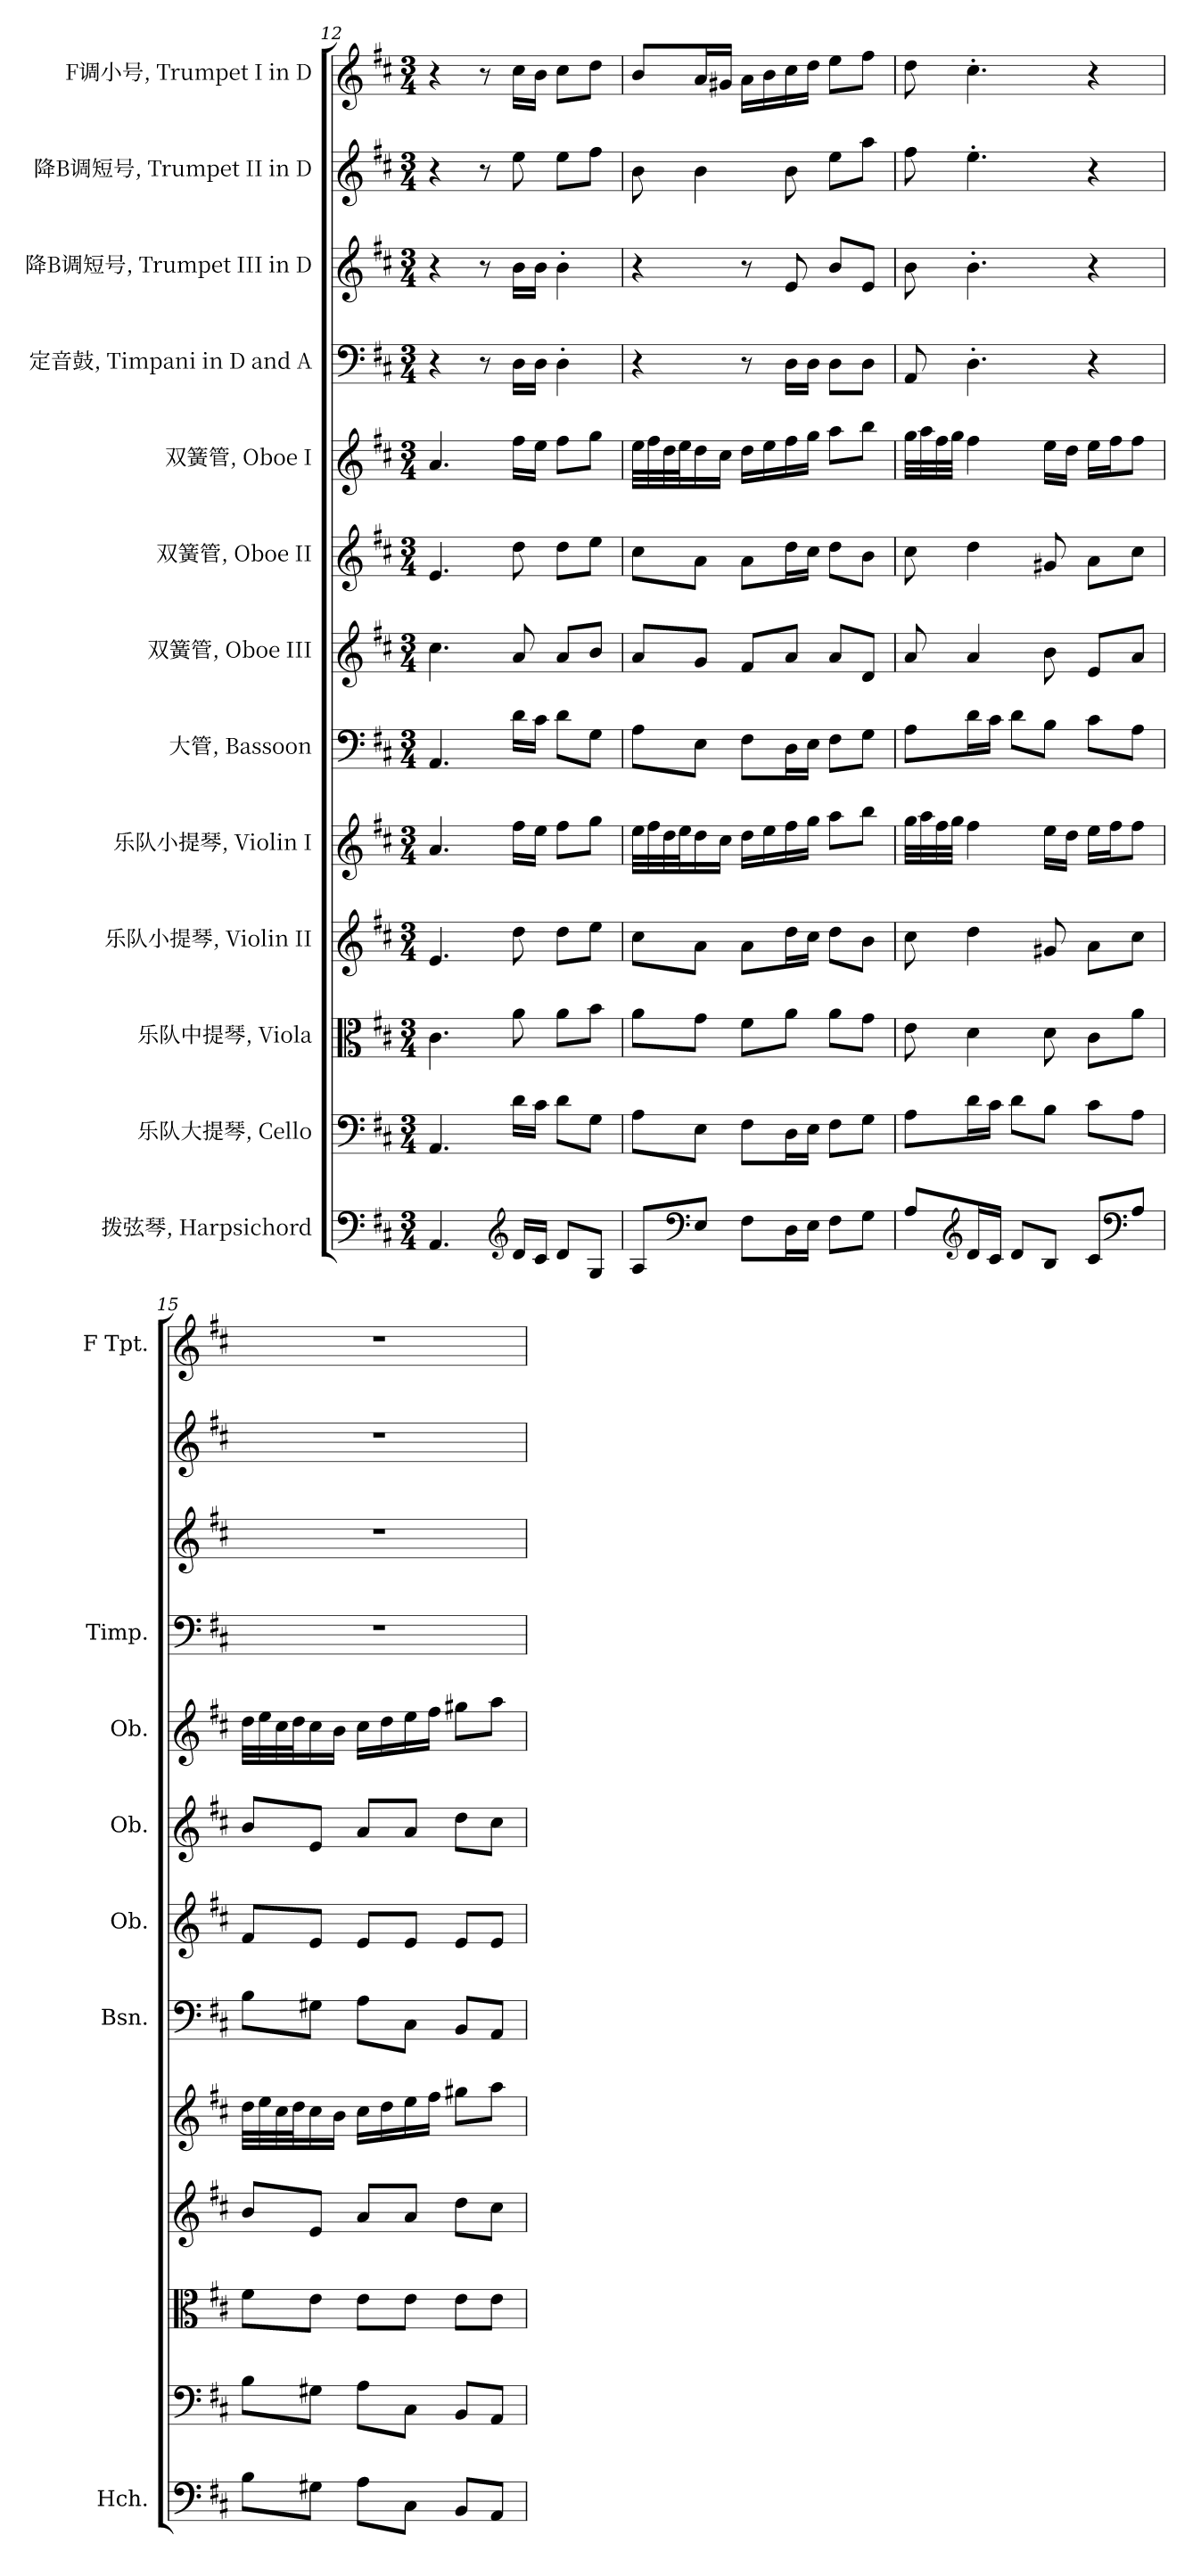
**kern	**kern	**kern	**kern	**kern	**kern	**kern	**kern	**kern	**kern	**kern	**kern	**kern
*part13	*part12	*part11	*part10	*part9	*part8	*part7	*part6	*part5	*part4	*part3	*part2	*part1
*staff13	*staff12	*staff11	*staff10	*staff9	*staff8	*staff7	*staff6	*staff5	*staff4	*staff3	*staff2	*staff1
*I"拨弦琴, Harpsichord	*I"乐队大提琴, Cello	*I"乐队中提琴, Viola	*I"乐队小提琴, Violin II	*I"乐队小提琴, Violin I	*I"大管, Bassoon	*I"双簧管, Oboe III	*I"双簧管, Oboe II	*I"双簧管, Oboe I	*I"定音鼓, Timpani in D and A	*I"降B调短号, Trumpet III in D	*I"降B调短号, Trumpet II in D	*I"F调小号, Trumpet I in D
*I'Hch.	*	*	*	*	*I'Bsn.	*I'Ob.	*I'Ob.	*I'Ob.	*I'Timp.	*	*	*I'F Tpt.
*clefF4	*clefF4	*clefC3	*clefG2	*clefG2	*clefF4	*clefG2	*clefG2	*clefG2	*clefF4	*clefG2	*clefG2	*clefG2
*	*	*	*	*	*	*	*	*	*	*ITrd1c2	*ITrd1c2	*ITrd-3c-5
*k[f#c#]	*k[f#c#]	*k[f#c#]	*k[f#c#]	*k[f#c#]	*k[f#c#]	*k[f#c#]	*k[f#c#]	*k[f#c#]	*k[f#c#]	*k[]	*k[]	*k[f#]
*M3/4	*M3/4	*M3/4	*M3/4	*M3/4	*M3/4	*M3/4	*M3/4	*M3/4	*M3/4	*M3/4	*M3/4	*M3/4
=12	=12	=12	=12	=12	=12	=12	=12	=12	=12	=12	=12	=12
4.AA/	4.AA/	4.c#\	4.e/	4.a/	4.AA/	4.cc#\	4.e/	4.a/	4r	4r	4r	4r
.	.	.	.	.	.	.	.	.	8r	8r	8r	8r
*clefG2	*	*	*	*	*	*	*	*	*	*	*	*
16d/LL	16d\LL	8a\	8dd\	16ff#\LL	16d\LL	8a/	8dd\	16ff#\LL	16D\LL	16a\LL	8dd\	16ff#\LL
16c#/JJ	16c#\JJ	.	.	16ee\JJ	16c#\JJ	.	.	16ee\JJ	16D\JJ	16a\JJ	.	16ee\JJ
8d/L	8d\L	8a\L	8dd\L	8ff#\L	8d\L	8a/L	8dd\L	8ff#\L	4D'\	4a'\	8dd\L	8ff#\L
8G/J	8G\J	8b\J	8ee\J	8gg\J	8G\J	8b/J	8ee\J	8gg\J	.	.	8ee\J	8gg\J
!!LO:PB:g=z
=13	=13	=13	=13	=13	=13	=13	=13	=13	=13	=13	=13	=13
8A/L	8A\L	8a\L	8cc#\L	32ee\LLL	8A\L	8a/L	8cc#\L	32ee\LLL	4r	4r	8a\	8ee/L
.	.	.	.	32ff#\	.	.	.	32ff#\	.	.	.	.
.	.	.	.	32dd\	.	.	.	32dd\	.	.	.	.
.	.	.	.	32ee\J	.	.	.	32ee\J	.	.	.	.
*clefF4	*	*	*	*	*	*	*	*	*	*	*	*
8E/J	8E\J	8g\J	8a\J	16dd\	8E\J	8g/J	8a\J	16dd\	.	.	4a\	16dd/L
.	.	.	.	16cc#\JJ	.	.	.	16cc#\JJ	.	.	.	16cc#X/JJ
8F#\L	8F#\L	8f#\L	8a\L	16dd\LL	8F#\L	8f#/L	8a\L	16dd\LL	8r	8r	.	16dd\LL
.	.	.	.	16ee\	.	.	.	16ee\	.	.	.	16ee\
16D\L	16D\L	8a\J	16dd\L	16ff#\	16D\L	8a/J	16dd\L	16ff#\	16D\LL	8d/	8a\	16ff#\
16E\JJ	16E\JJ	.	16cc#\JJ	16gg\JJ	16E\JJ	.	16cc#\JJ	16gg\JJ	16D\JJ	.	.	16gg\JJ
8F#\L	8F#\L	8a\L	8dd\L	8aa\L	8F#\L	8a/L	8dd\L	8aa\L	8D\L	8a/L	8dd\L	8aa\L
8G\J	8G\J	8g\J	8b\J	8bb\J	8G\J	8d/J	8b\J	8bb\J	8D\J	8d/J	8gg\J	8bb\J
=14	=14	=14	=14	=14	=14	=14	=14	=14	=14	=14	=14	=14
8A/L	8A\L	8e\	8cc#\	32gg\LLL	8A\L	8a/	8cc#\	32gg\LLL	8AA/	8a\	8ee\	8gg\
.	.	.	.	32aa\	.	.	.	32aa\	.	.	.	.
.	.	.	.	32ff#\	.	.	.	32ff#\	.	.	.	.
.	.	.	.	32gg\JJJ	.	.	.	32gg\JJJ	.	.	.	.
*clefG2	*	*	*	*	*	*	*	*	*	*	*	*
16d/L	16d\L	4d\	4dd\	4ff#\	16d\L	4a/	4dd\	4ff#\	4.D'\	4.a'\	4.dd'\	4.ff#'\
16c#/JJ	16c#\JJ	.	.	.	16c#\JJ	.	.	.	.	.	.	.
8d/L	8d\L	.	.	.	8d\L	.	.	.	.	.	.	.
8B/J	8B\J	8d\	8g#X/	16ee\LL	8B\J	8b\	8g#X/	16ee\LL	.	.	.	.
.	.	.	.	16dd\JJ	.	.	.	16dd\JJ	.	.	.	.
8c#/L	8c#\L	8c#\L	8a\L	16ee\LL	8c#\L	8e/L	8a\L	16ee\LL	4r	4r	4r	4r
.	.	.	.	16ff#\J	.	.	.	16ff#\J	.	.	.	.
*clefF4	*	*	*	*	*	*	*	*	*	*	*	*
8A/J	8A\J	8a\J	8cc#\J	8ff#\J	8A\J	8a/J	8cc#\J	8ff#\J	.	.	.	.
=15	=15	=15	=15	=15	=15	=15	=15	=15	=15	=15	=15	=15
8B\L	8B\L	8f#\L	8b/L	32dd\LLL	8B\L	8f#/L	8b/L	32dd\LLL	2.r	2.r	2.r	2.r
.	.	.	.	32ee\	.	.	.	32ee\	.	.	.	.
.	.	.	.	32cc#\	.	.	.	32cc#\	.	.	.	.
.	.	.	.	32dd\J	.	.	.	32dd\J	.	.	.	.
8G#X\J	8G#X\J	8e\J	8e/J	16cc#\	8G#X\J	8e/J	8e/J	16cc#\	.	.	.	.
.	.	.	.	16b\JJ	.	.	.	16b\JJ	.	.	.	.
8A\L	8A\L	8e\L	8a/L	16cc#\LL	8A\L	8e/L	8a/L	16cc#\LL	.	.	.	.
.	.	.	.	16dd\	.	.	.	16dd\	.	.	.	.
8C#\J	8C#\J	8e\J	8a/J	16ee\	8C#\J	8e/J	8a/J	16ee\	.	.	.	.
.	.	.	.	16ff#\JJ	.	.	.	16ff#\JJ	.	.	.	.
8BB/L	8BB/L	8e\L	8dd\L	8gg#X\L	8BB/L	8e/L	8dd\L	8gg#X\L	.	.	.	.
8AA/J	8AA/J	8e\J	8cc#\J	8aa\J	8AA/J	8e/J	8cc#\J	8aa\J	.	.	.	.
=	=	=	=	=	=	=	=	=	=	=	=	=
*-	*-	*-	*-	*-	*-	*-	*-	*-	*-	*-	*-	*-
